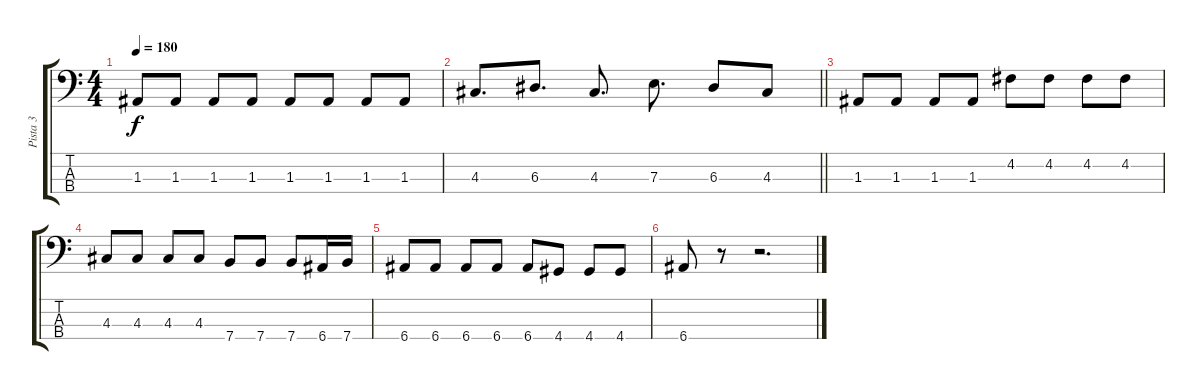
\track ("Pista 3" "Pista 3") {instrument electricbassfinger}
\staff {score tabs}
\tuning (G2 D2 A1 E1) {hide}
\ts (4 4)
\tempo 180
\clef f4
\ks c
1.3.8{dy f} 1.3.8 1.3.8 1.3.8 1.3.8 1.3.8 1.3.8 1.3.8 |
\barLineRight lightlight
4.3.8{d} 6.3.8{d} 4.3.8{d} 7.3.8{d} 6.3.8 4.3.8 |
1.3.8 1.3.8 1.3.8 1.3.8 4.2.8 4.2.8 4.2.8 4.2.8 |
4.3.8 4.3.8 4.3.8 4.3.8 7.4.8 7.4.8 7.4.8 6.4.16 7.4.16 |
6.4.8 6.4.8 6.4.8 6.4.8 6.4.8 4.4.8 4.4.8 4.4.8 |
6.4.8 r.8 r.2{d}
